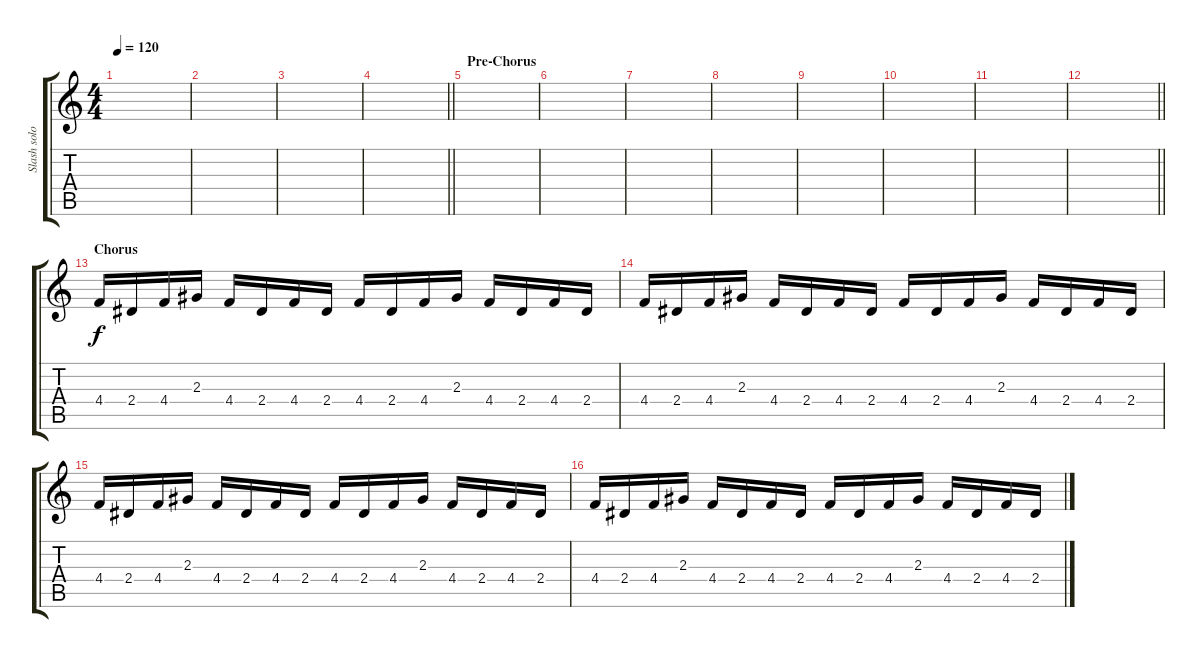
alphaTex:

\track ("Slash solo" "Slash solo") {instrument distortionguitar}
\staff {score tabs}
\tuning (Eb4 Bb3 Gb3 Db3 Ab2 Eb2) {hide}
\ts (4 4)
\tempo 120
\clef g2
\ks c
|
|
|
\barLineRight lightlight
|
\section ("" "Pre-Chorus")
|
|
|
|
|
|
|
\barLineRight lightlight
|
\section ("" "Chorus")
4.4.16 2.4.16 4.4.16 2.3.16 4.4.16 2.4.16 4.4.16 2.4.16 4.4.16 2.4.16 4.4.16 2.3.16 4.4.16 2.4.16 4.4.16 2.4.16 |
4.4.16 2.4.16 4.4.16 2.3.16 4.4.16 2.4.16 4.4.16 2.4.16 4.4.16 2.4.16 4.4.16 2.3.16 4.4.16 2.4.16 4.4.16 2.4.16 |
4.4.16 2.4.16 4.4.16 2.3.16 4.4.16 2.4.16 4.4.16 2.4.16 4.4.16 2.4.16 4.4.16 2.3.16 4.4.16 2.4.16 4.4.16 2.4.16 |
4.4.16 2.4.16 4.4.16 2.3.16 4.4.16 2.4.16 4.4.16 2.4.16 4.4.16 2.4.16 4.4.16 2.3.16 4.4.16 2.4.16 4.4.16 2.4.16
